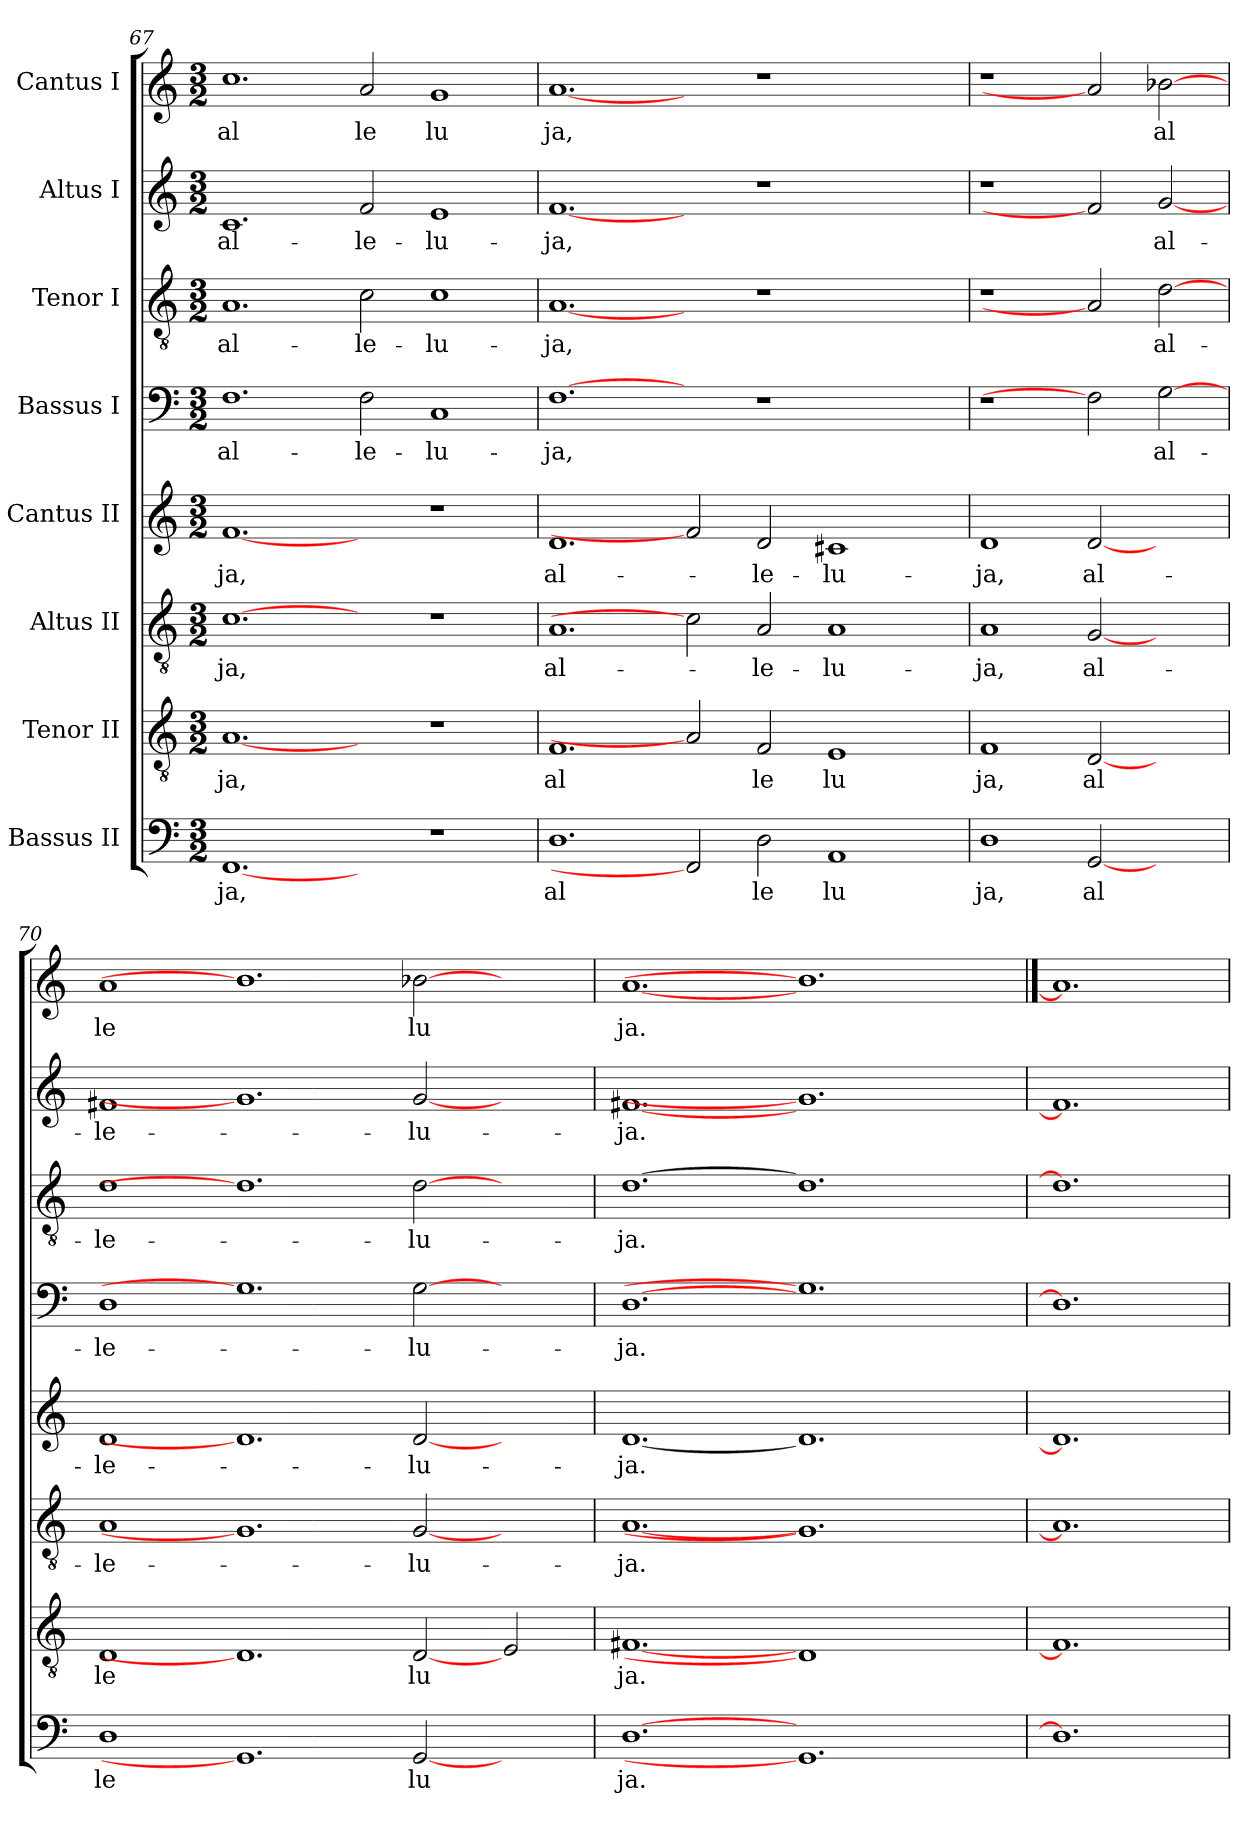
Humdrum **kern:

**kern	**text	**kern	**text	**kern	**text	**kern	**text	**kern	**text	**kern	**text	**kern	**text	**kern	**text
*part8	*part8	*part7	*part7	*part6	*part6	*part5	*part5	*part4	*part4	*part3	*part3	*part2	*part2	*part1	*part1
*staff8	*staff8	*staff7	*staff7	*staff6	*staff6	*staff5	*staff5	*staff4	*staff4	*staff3	*staff3	*staff2	*staff2	*staff1	*staff1
*I"Bassus II	*	*I"Tenor II	*	*I"Altus II	*	*I"Cantus II	*	*I"Bassus I	*	*I"Tenor I	*	*I"Altus I	*	*I"Cantus I	*
*clefF4	*	*clefGv2	*	*clefGv2	*	*clefG2	*	*clefF4	*	*clefGv2	*	*clefG2	*	*clefG2	*
*	*	*	*	*k[]	*	*	*	*	*	*	*	*	*	*	*
*	*	*	*	*C:	*	*	*	*	*	*	*	*	*	*	*
*M3/2	*	*M3/2	*	*M3/2	*	*M3/2	*	*M3/2	*	*M3/2	*	*M3/2	*	*M3/2	*
=67	=67	=67	=67	=67	=67	=67	=67	=67	=67	=67	=67	=67	=67	=67	=67
!	!LO:LY:b:cj	!	!LO:LY:b:cj	!	!LO:LY:b:cj	!	!LO:LY:b:cj	!	!LO:LY:b:cj	!	!LO:LY:b:cj	!	!LO:LY:b:cj	!	!LO:LY:b:cj
[1.FF	ja,	[1.A	ja,	[1.c	-ja,	[1.f	-ja,	1.F	al-	1.A	al-	1.c	al-	1.cc	al
!	!	!	!	!	!	!	!	!	!LO:LY:b:cj	!	!LO:LY:b:cj	!	!LO:LY:b:cj	!	!LO:LY:b:cj
2ryy	.	2ryy	.	2ryy	.	2ryy	.	2F\	-le-	2c\	-le-	2f/	-le-	2a/	le
!	!	!	!	!	!	!	!	!	!LO:LY:b:cj	!	!LO:LY:b:cj	!	!LO:LY:b:cj	!	!LO:LY:b:cj
1r	.	1r	.	1r	.	1r	.	1C	-lu-	1c	-lu-	1e	-lu-	1g	lu
=68	=68	=68	=68	=68	=68	=68	=68	=68	=68	=68	=68	=68	=68	=68	=68
!	!LO:LY:b:cj	!	!LO:LY:b:cj	!	!LO:LY:b:cj	!	!LO:LY:b:cj	!	!LO:LY:b:cj	!	!LO:LY:b:cj	!	!LO:LY:b:cj	!	!LO:LY:b:cj
1.D	al	1.F	al	1.A	al-	1.d	al-	[1.F	-ja,	[1.A	-ja,	[1.f	-ja,	[1.a	ja,
2FF]	.	2A]	.	2c]	.	2f]	.	2ryy	.	2ryy	.	2ryy	.	2ryy	.
!	!LO:LY:b:cj	!	!LO:LY:b:cj	!	!LO:LY:b:cj	!	!LO:LY:b:cj	!	!	!	!	!	!	!	!
2D\	le	2F/	le	2A/	-le-	2d/	-le-	1r	.	1r	.	1r	.	1r	.
!	!LO:LY:b:cj	!	!LO:LY:b:cj	!	!LO:LY:b:cj	!	!LO:LY:b:cj	!	!	!	!	!	!	!	!
1AA	lu	1E	lu	1A	-lu-	1c#X	-lu-	.	.	.	.	.	.	.	.
.	.	.	.	.	.	.	.	2ryy	.	2ryy	.	2ryy	.	2ryy	.
=69	=69	=69	=69	=69	=69	=69	=69	=69	=69	=69	=69	=69	=69	=69	=69
!	!LO:LY:b:cj	!	!LO:LY:b:cj	!	!LO:LY:b:cj	!	!LO:LY:b:cj	!	!	!	!	!	!	!	!
1D	ja,	1F	ja,	1A	-ja,	1d	-ja,	1r	.	1r	.	1r	.	1r	.
!	!LO:LY:b:cj	!	!LO:LY:b:cj	!	!LO:LY:b:cj	!	!LO:LY:b:cj	!	!	!	!	!	!	!	!
[2GG	al	[2D	al	[2G	al-	[2d	al-	2F]	.	2A]	.	2f]	.	2a]	.
!	!	!	!	!	!	!	!	!	!LO:LY:b:cj	!	!LO:LY:b:cj	!	!LO:LY:b:cj	!	!LO:LY:b:cj
2ryy	.	2ryy	.	2ryy	.	2ryy	.	[2G	al-	[2d	al-	[2g	al-	[2b-X	al
=70	=70	=70	=70	=70	=70	=70	=70	=70	=70	=70	=70	=70	=70	=70	=70
!	!LO:LY:b:cj	!	!LO:LY:b:cj	!	!LO:LY:b:cj	!	!LO:LY:b:cj	!	!LO:LY:b:cj	!	!LO:LY:b:cj	!	!LO:LY:b:cj	!	!LO:LY:b:cj
1D	le	1D	le	1A	-le-	1d	-le-	1D	-le-	1d	-le-	1f#X	-le-	1a	le
1.GG]	.	1.D]	.	1.G]	.	1.d]	.	1.G]	.	1.d]	.	1.g]	.	1.b-]	.
!	!LO:LY:b:cj	!	!LO:LY:b:cj	!	!LO:LY:b:cj	!	!LO:LY:b:cj	!	!LO:LY:b:cj	!	!LO:LY:b:cj	!	!LO:LY:b:cj	!	!LO:LY:b:cj
[2GG	lu	[2D	lu	[2G	-lu-	[2d	-lu-	[2G	-lu-	[2d	-lu-	[2g	-lu-	[2b-X	lu
2ryy	.	2E/	.	2ryy	.	2ryy	.	2ryy	.	2ryy	.	2ryy	.	2ryy	.
=71	=71	=71	=71	=71	=71	=71	=71	=71	=71	=71	=71	=71	=71	=71	=71
!	!LO:LY:b:cj	!	!LO:LY:b:cj	!	!LO:LY:b:cj	!	!LO:LY:b:cj	!	!LO:LY:b:cj	!	!LO:LY:b:cj	!	!LO:LY:b:cj	!	!LO:LY:b:cj
[1.D	ja.	[1.F#X	ja.	[1.A	-ja.	[1.d	-ja.	[1.D	-ja.	[1.d	-ja.	[1.f#X	-ja.	[1.a	ja.
1.GG]	.	1D]	.	1.G]	.	1.d]	.	1.G]	.	1.d]	.	1.g]	.	1.b-]	.
.	.	2ryy	.	.	.	.	.	.	.	.	.	.	.	.	.
=72	==72	=72	==72	=72	==72	=72	==72	=72	==72	=72	==72	=72	==72	==72	==72
1.D]	.	1.F#]	.	1.A]	.	1.d]	.	1.D]	.	1.d]	.	1.f#]	.	1.a]	.
=	=	=	=	=	=	=	=	=	=	=	=	=	=	=	=
*-	*-	*-	*-	*-	*-	*-	*-	*-	*-	*-	*-	*-	*-	*-	*-
